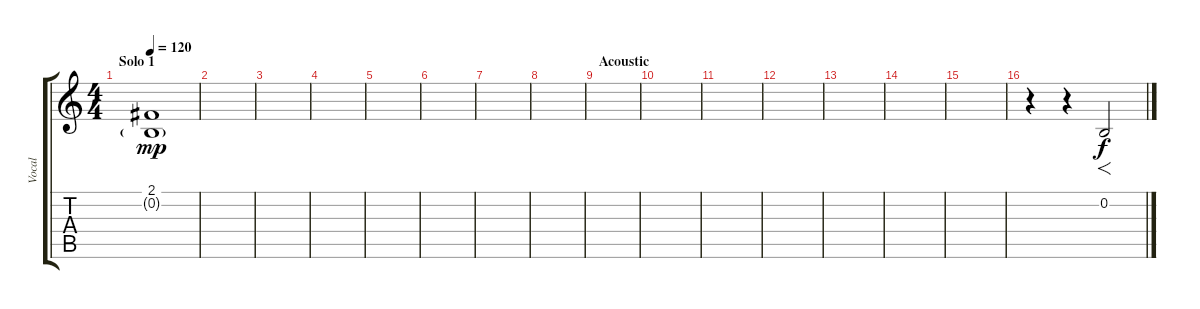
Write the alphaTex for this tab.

\track ("Vocal" "Vocal") {instrument altosax}
\staff {score tabs}
\tuning (E4 B3 G3 D3 A2 E2) {hide}
\ts (4 4)
\section ("" "Solo 1")
\tempo 120
\clef g2
\ks c
(2.1{t} 0.2{g}).1{dy mp} |
|
|
|
|
|
|
|
\section ("" "Acoustic")
|
|
|
|
|
|
|
r.4 r.4 0.2.2{f dy f}
